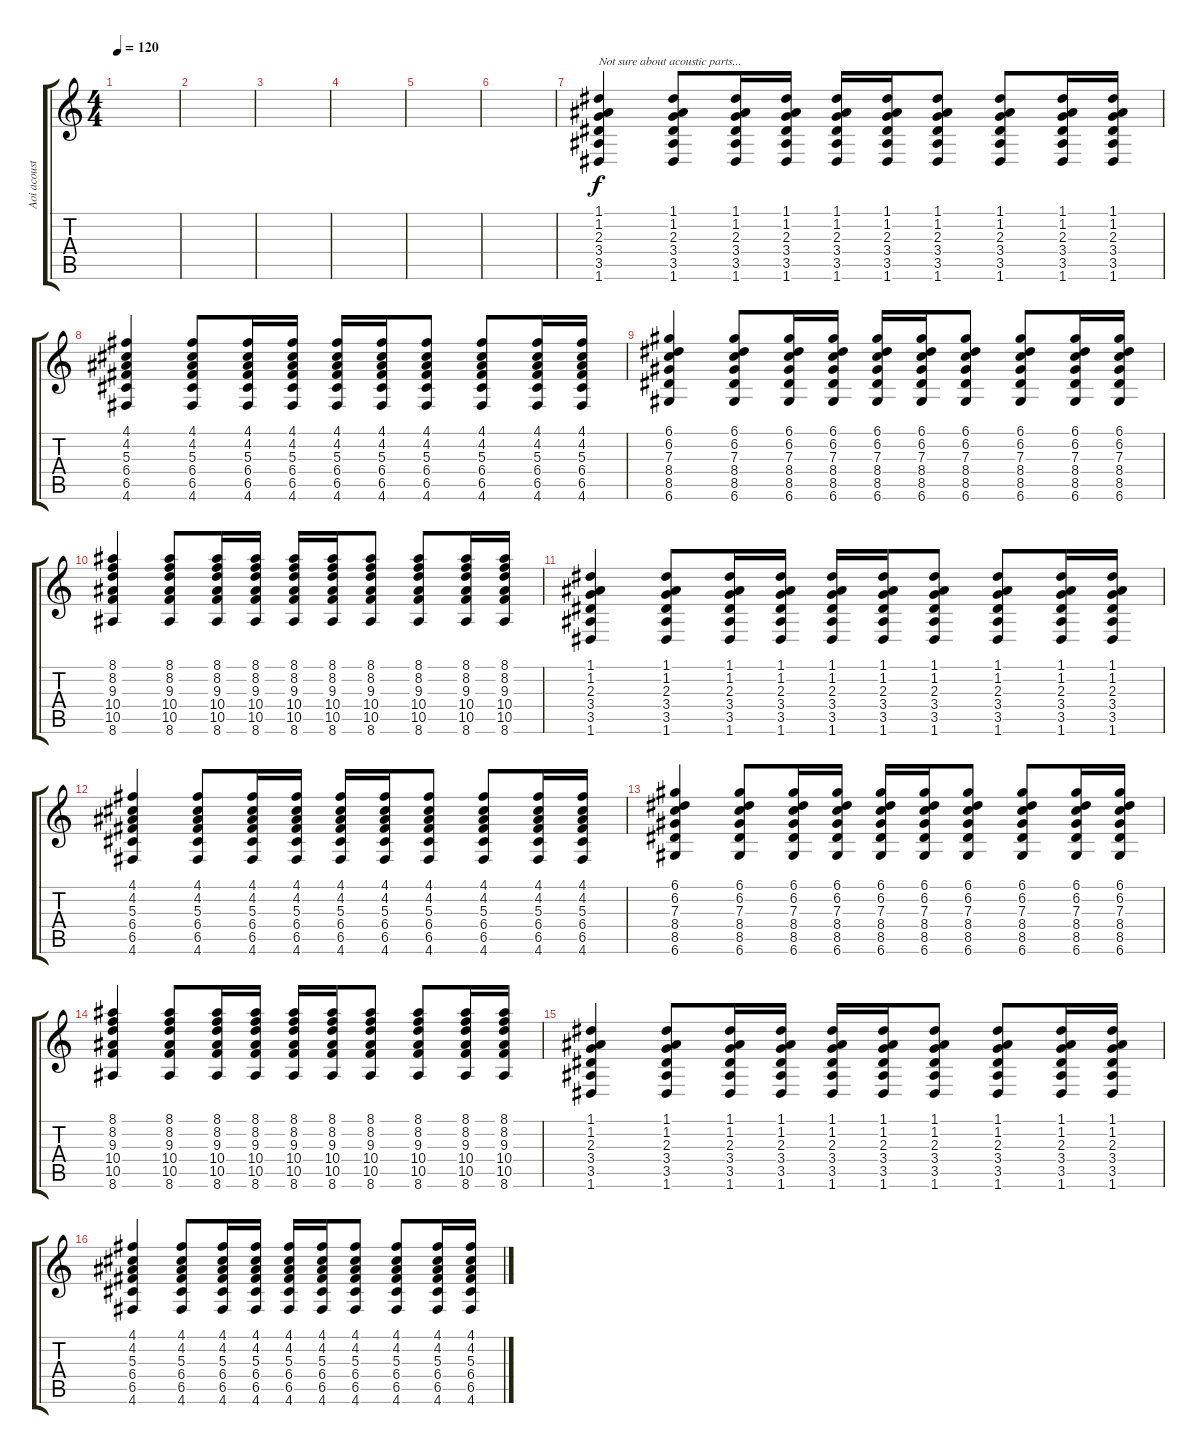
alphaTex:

\track ("Aoi acoustic" "Aoi acoust") {instrument acousticguitarsteel}
\staff {score tabs}
\tuning (D4 A3 F3 C3 G2 D2) {hide}
\ts (4 4)
\tempo 120
\clef g2
\ks c
|
|
|
|
|
|
(1.1 1.2 2.3 3.4 3.5 1.6).4{txt "Not sure about acoustic parts..."} (1.1 1.2 2.3 3.4 3.5 1.6).8 (1.1 1.2 2.3 3.4 3.5 1.6).16 (1.1 1.2 2.3 3.4 3.5 1.6).16 (1.1 1.2 2.3 3.4 3.5 1.6).16 (1.1 1.2 2.3 3.4 3.5 1.6).16 (1.1 1.2 2.3 3.4 3.5 1.6).8 (1.1 1.2 2.3 3.4 3.5 1.6).8 (1.1 1.2 2.3 3.4 3.5 1.6).16 (1.1 1.2 2.3 3.4 3.5 1.6).16 |
(4.1 4.2 5.3 6.4 6.5 4.6).4 (4.1 4.2 5.3 6.4 6.5 4.6).8 (4.1 4.2 5.3 6.4 6.5 4.6).16 (4.1 4.2 5.3 6.4 6.5 4.6).16 (4.1 4.2 5.3 6.4 6.5 4.6).16 (4.1 4.2 5.3 6.4 6.5 4.6).16 (4.1 4.2 5.3 6.4 6.5 4.6).8 (4.1 4.2 5.3 6.4 6.5 4.6).8 (4.1 4.2 5.3 6.4 6.5 4.6).16 (4.1 4.2 5.3 6.4 6.5 4.6).16 |
(6.1 6.2 7.3 8.4 8.5 6.6).4 (6.1 6.2 7.3 8.4 8.5 6.6).8 (6.1 6.2 7.3 8.4 8.5 6.6).16 (6.1 6.2 7.3 8.4 8.5 6.6).16 (6.1 6.2 7.3 8.4 8.5 6.6).16 (6.1 6.2 7.3 8.4 8.5 6.6).16 (6.1 6.2 7.3 8.4 8.5 6.6).8 (6.1 6.2 7.3 8.4 8.5 6.6).8 (6.1 6.2 7.3 8.4 8.5 6.6).16 (6.1 6.2 7.3 8.4 8.5 6.6).16 |
(8.1 8.2 9.3 10.4 10.5 8.6).4 (8.1 8.2 9.3 10.4 10.5 8.6).8 (8.1 8.2 9.3 10.4 10.5 8.6).16 (8.1 8.2 9.3 10.4 10.5 8.6).16 (8.1 8.2 9.3 10.4 10.5 8.6).16 (8.1 8.2 9.3 10.4 10.5 8.6).16 (8.1 8.2 9.3 10.4 10.5 8.6).8 (8.1 8.2 9.3 10.4 10.5 8.6).8 (8.1 8.2 9.3 10.4 10.5 8.6).16 (8.1 8.2 9.3 10.4 10.5 8.6).16 |
(1.1 1.2 2.3 3.4 3.5 1.6).4 (1.1 1.2 2.3 3.4 3.5 1.6).8 (1.1 1.2 2.3 3.4 3.5 1.6).16 (1.1 1.2 2.3 3.4 3.5 1.6).16 (1.1 1.2 2.3 3.4 3.5 1.6).16 (1.1 1.2 2.3 3.4 3.5 1.6).16 (1.1 1.2 2.3 3.4 3.5 1.6).8 (1.1 1.2 2.3 3.4 3.5 1.6).8 (1.1 1.2 2.3 3.4 3.5 1.6).16 (1.1 1.2 2.3 3.4 3.5 1.6).16 |
(4.1 4.2 5.3 6.4 6.5 4.6).4 (4.1 4.2 5.3 6.4 6.5 4.6).8 (4.1 4.2 5.3 6.4 6.5 4.6).16 (4.1 4.2 5.3 6.4 6.5 4.6).16 (4.1 4.2 5.3 6.4 6.5 4.6).16 (4.1 4.2 5.3 6.4 6.5 4.6).16 (4.1 4.2 5.3 6.4 6.5 4.6).8 (4.1 4.2 5.3 6.4 6.5 4.6).8 (4.1 4.2 5.3 6.4 6.5 4.6).16 (4.1 4.2 5.3 6.4 6.5 4.6).16 |
(6.1 6.2 7.3 8.4 8.5 6.6).4 (6.1 6.2 7.3 8.4 8.5 6.6).8 (6.1 6.2 7.3 8.4 8.5 6.6).16 (6.1 6.2 7.3 8.4 8.5 6.6).16 (6.1 6.2 7.3 8.4 8.5 6.6).16 (6.1 6.2 7.3 8.4 8.5 6.6).16 (6.1 6.2 7.3 8.4 8.5 6.6).8 (6.1 6.2 7.3 8.4 8.5 6.6).8 (6.1 6.2 7.3 8.4 8.5 6.6).16 (6.1 6.2 7.3 8.4 8.5 6.6).16 |
(8.1 8.2 9.3 10.4 10.5 8.6).4 (8.1 8.2 9.3 10.4 10.5 8.6).8 (8.1 8.2 9.3 10.4 10.5 8.6).16 (8.1 8.2 9.3 10.4 10.5 8.6).16 (8.1 8.2 9.3 10.4 10.5 8.6).16 (8.1 8.2 9.3 10.4 10.5 8.6).16 (8.1 8.2 9.3 10.4 10.5 8.6).8 (8.1 8.2 9.3 10.4 10.5 8.6).8 (8.1 8.2 9.3 10.4 10.5 8.6).16 (8.1 8.2 9.3 10.4 10.5 8.6).16 |
(1.1 1.2 2.3 3.4 3.5 1.6).4 (1.1 1.2 2.3 3.4 3.5 1.6).8 (1.1 1.2 2.3 3.4 3.5 1.6).16 (1.1 1.2 2.3 3.4 3.5 1.6).16 (1.1 1.2 2.3 3.4 3.5 1.6).16 (1.1 1.2 2.3 3.4 3.5 1.6).16 (1.1 1.2 2.3 3.4 3.5 1.6).8 (1.1 1.2 2.3 3.4 3.5 1.6).8 (1.1 1.2 2.3 3.4 3.5 1.6).16 (1.1 1.2 2.3 3.4 3.5 1.6).16 |
(4.1 4.2 5.3 6.4 6.5 4.6).4 (4.1 4.2 5.3 6.4 6.5 4.6).8 (4.1 4.2 5.3 6.4 6.5 4.6).16 (4.1 4.2 5.3 6.4 6.5 4.6).16 (4.1 4.2 5.3 6.4 6.5 4.6).16 (4.1 4.2 5.3 6.4 6.5 4.6).16 (4.1 4.2 5.3 6.4 6.5 4.6).8 (4.1 4.2 5.3 6.4 6.5 4.6).8 (4.1 4.2 5.3 6.4 6.5 4.6).16 (4.1 4.2 5.3 6.4 6.5 4.6).16
